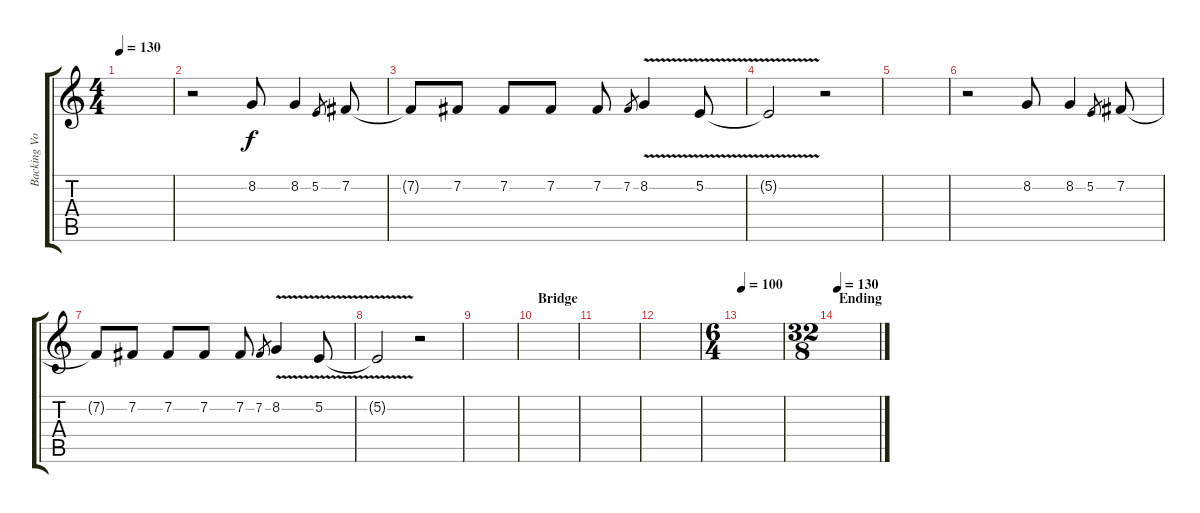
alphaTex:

\track ("Backing Vocals" "Backing Vo") {instrument oboe}
\staff {score tabs}
\tuning (E4 B3 G3 D3 A2 E2) {hide}
\ts (4 4)
\tempo 130
\clef g2
\ks c
|
r.2 8.2.8 8.2.4 5.2.8{gr} 7.2.8 |
7.2{t}.8 7.2.8 7.2.8 7.2.8 7.2.8 7.2.8{gr} 8.2{v}.4 5.2{v}.8 |
5.2{t}.2 r.2 |
|
r.2 8.2.8 8.2.4 5.2.8{gr} 7.2.8 |
7.2{t}.8 7.2.8 7.2.8 7.2.8 7.2.8 7.2.8{gr} 8.2{v}.4 5.2{v}.8 |
5.2{t}.2 r.2 |
|
\section ("" "Bridge")
|
|
|
\ts (6 4)
\tempo 100
|
\ts (32 8)
\section ("" "Ending")
\tempo 130
